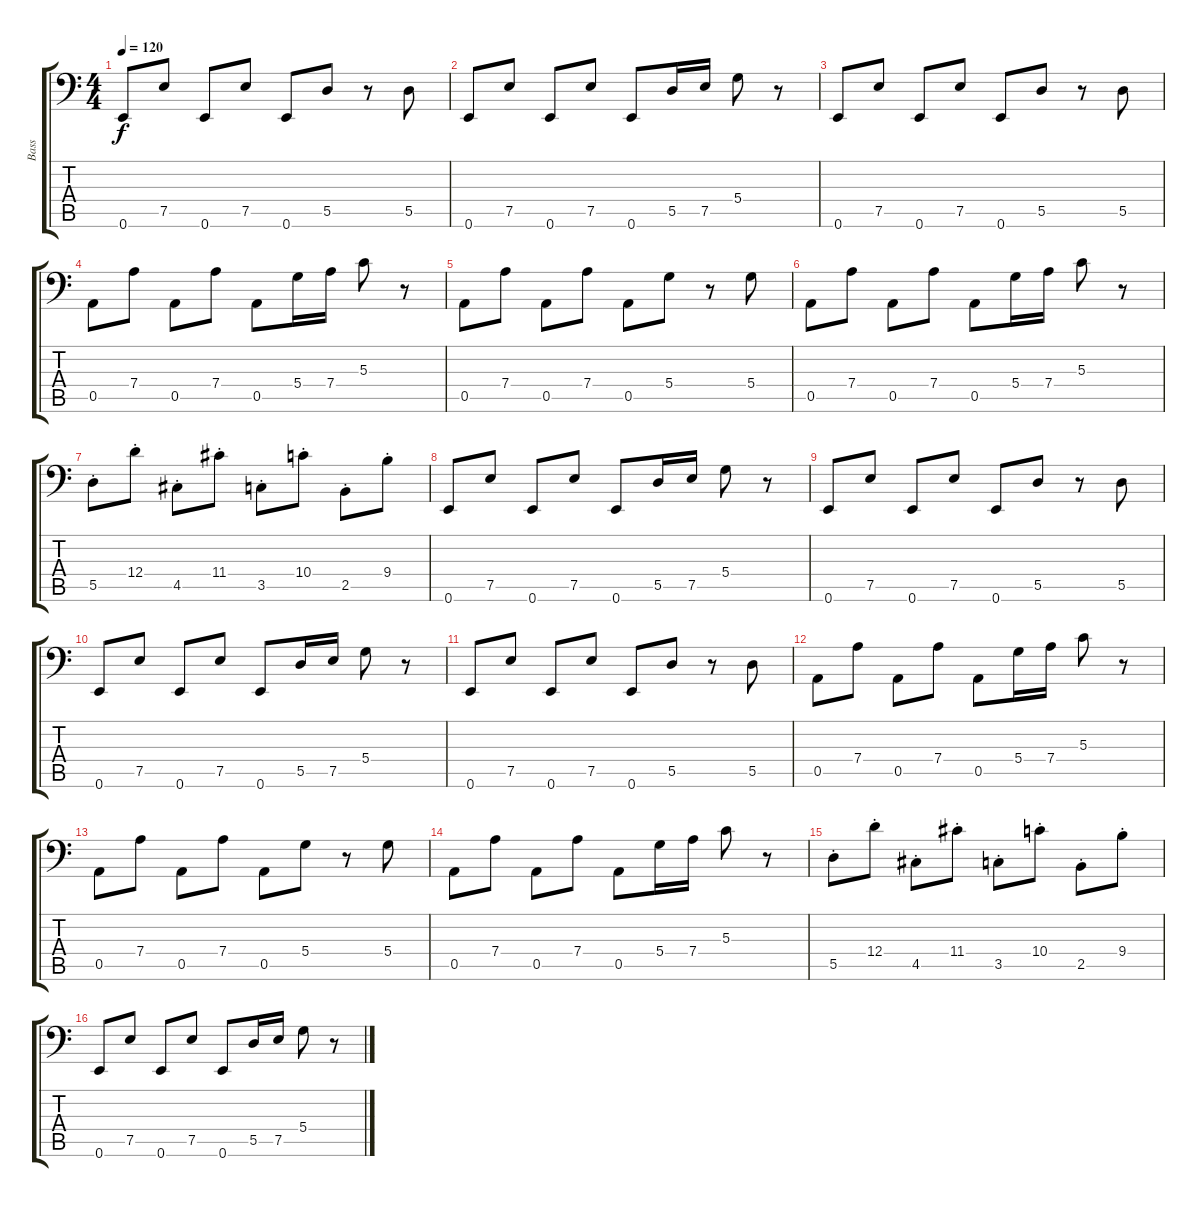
\track ("Bass" "Bass") {instrument electricbassfinger}
\staff {score tabs}
\tuning (E3 B2 G2 D2 A1 E1) {hide}
\ts (4 4)
\tempo 120
\clef f4
\ks c
0.6.8{dy f} 7.5.8 0.6.8 7.5.8 0.6.8 5.5.8 r.8 5.5.8 |
0.6.8 7.5.8 0.6.8 7.5.8 0.6.8 5.5.16 7.5.16 5.4.8 r.8 |
0.6.8 7.5.8 0.6.8 7.5.8 0.6.8 5.5.8 r.8 5.5.8 |
0.5.8 7.4.8 0.5.8 7.4.8 0.5.8 5.4.16 7.4.16 5.3.8 r.8 |
0.5.8 7.4.8 0.5.8 7.4.8 0.5.8 5.4.8 r.8 5.4.8 |
0.5.8 7.4.8 0.5.8 7.4.8 0.5.8 5.4.16 7.4.16 5.3.8 r.8 |
5.5{st}.8 12.4{st}.8 4.5{st}.8 11.4{st}.8 3.5{st}.8 10.4{st}.8 2.5{st}.8 9.4{st}.8 |
0.6.8 7.5.8 0.6.8 7.5.8 0.6.8 5.5.16 7.5.16 5.4.8 r.8 |
0.6.8 7.5.8 0.6.8 7.5.8 0.6.8 5.5.8 r.8 5.5.8 |
0.6.8 7.5.8 0.6.8 7.5.8 0.6.8 5.5.16 7.5.16 5.4.8 r.8 |
0.6.8 7.5.8 0.6.8 7.5.8 0.6.8 5.5.8 r.8 5.5.8 |
0.5.8 7.4.8 0.5.8 7.4.8 0.5.8 5.4.16 7.4.16 5.3.8 r.8 |
0.5.8 7.4.8 0.5.8 7.4.8 0.5.8 5.4.8 r.8 5.4.8 |
0.5.8 7.4.8 0.5.8 7.4.8 0.5.8 5.4.16 7.4.16 5.3.8 r.8 |
5.5{st}.8 12.4{st}.8 4.5{st}.8 11.4{st}.8 3.5{st}.8 10.4{st}.8 2.5{st}.8 9.4{st}.8 |
0.6.8 7.5.8 0.6.8 7.5.8 0.6.8 5.5.16 7.5.16 5.4.8 r.8
